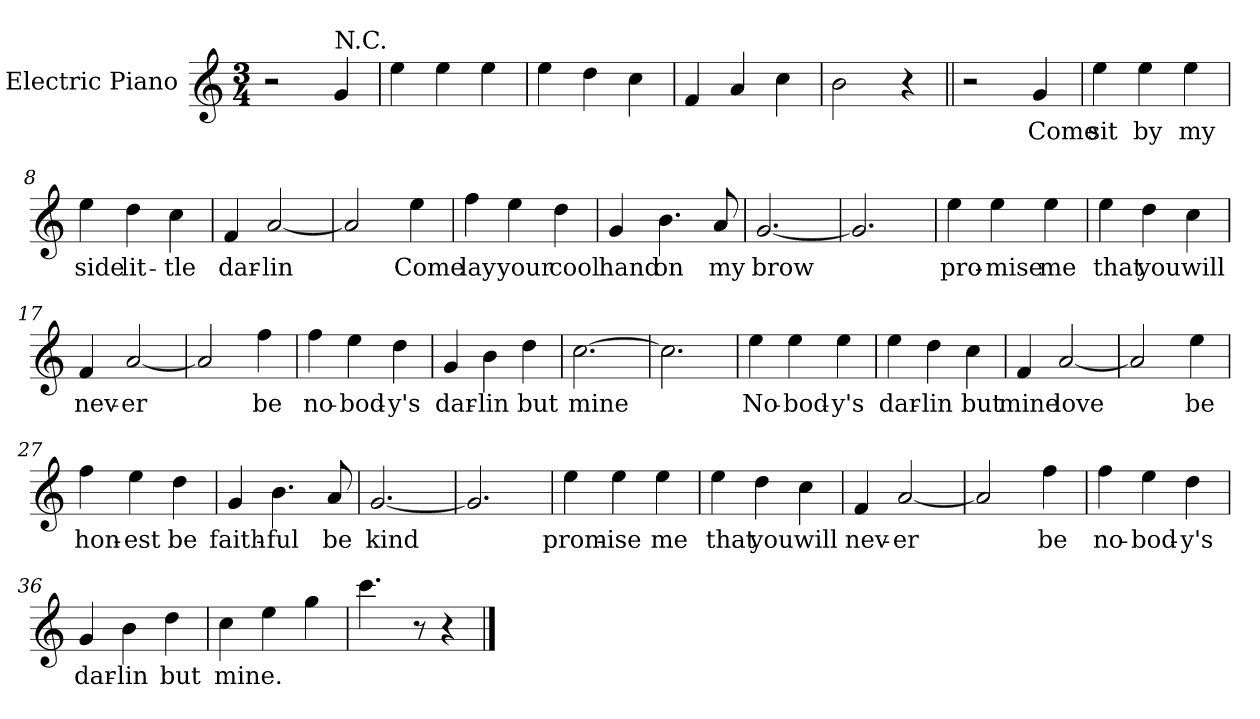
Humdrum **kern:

**kern	**text
*part1	*part1
*staff1	*staff1
*I"Electric Piano	*
*I'E.Pno	*
*clefG2	*
*k[]	*
*C:	*
*M3/4	*
=1	=1
2r	.
!LO:TX:a:t=N.C.	!
4g/	.
=2	=2
4ee\	.
4ee\	.
4ee\	.
=3	=3
4ee\	.
4dd\	.
4cc\	.
=4	=4
4f/	.
4a/	.
4cc\	.
=5	=5
2b\	.
4r	.
!!LO:LB:g=z
=6||	=6||
2r	.
4g/	Come
=7	=7
4ee\	sit
4ee\	by
4ee\	my
=8	=8
4ee\	side
4dd\	lit-
4cc\	-tle
=9	=9
4f/	dar-
[2a/	-lin
=10	=10
2a/]	.
4ee\	Come
!!LO:LB:g=z
=11	=11
4ff\	lay
4ee\	your
4dd\	cool
=12	=12
4g/	hand
4.b\	on
8a/	my
=13	=13
[2.g/	brow
=14	=14
2.g/]	.
!!LO:LB:g=z
=15	=15
4ee\	pro-
4ee\	-mise
4ee\	me
=16	=16
4ee\	that
4dd\	you
4cc\	will
=17	=17
4f/	nev-
[2a/	-er
=18	=18
2a/]	.
4ff\	be
!!LO:LB:g=z
=19	=19
4ff\	no-
4ee\	-bod-
4dd\	-y's
=20	=20
4g/	dar-
4b\	-lin
4dd\	but
=21	=21
[2.cc\	mine
=22	=22
2.cc\]	.
!!LO:LB:g=z
=23	=23
4ee\	No-
4ee\	bod-
4ee\	-y's
=24	=24
4ee\	dar-
4dd\	-lin
4cc\	but
=25	=25
4f/	mine
[2a/	love
=26	=26
2a/]	.
4ee\	be
!!LO:LB:g=z
=27	=27
4ff\	hon-
4ee\	-est
4dd\	be
=28	=28
4g/	faith-
4.b\	-ful
8a/	be
=29	=29
[2.g/	kind
=30	=30
2.g/]	.
!!LO:LB:g=z
=31	=31
4ee\	prom-
4ee\	-ise
4ee\	me
=32	=32
4ee\	that
4dd\	you
4cc\	will
=33	=33
4f/	nev-
[2a/	-er
=34	=34
2a/]	.
4ff\	be
!!LO:LB:g=z
=35	=35
4ff\	no-
4ee\	-bod-
4dd\	-y's
=36	=36
4g/	dar-
4b\	-lin
4dd\	but
=37	=37
4cc\	mine.
4ee\	.
4gg\	.
=38	=38
4.ccc\	.
8r	.
4r	.
==	==
*-	*-
